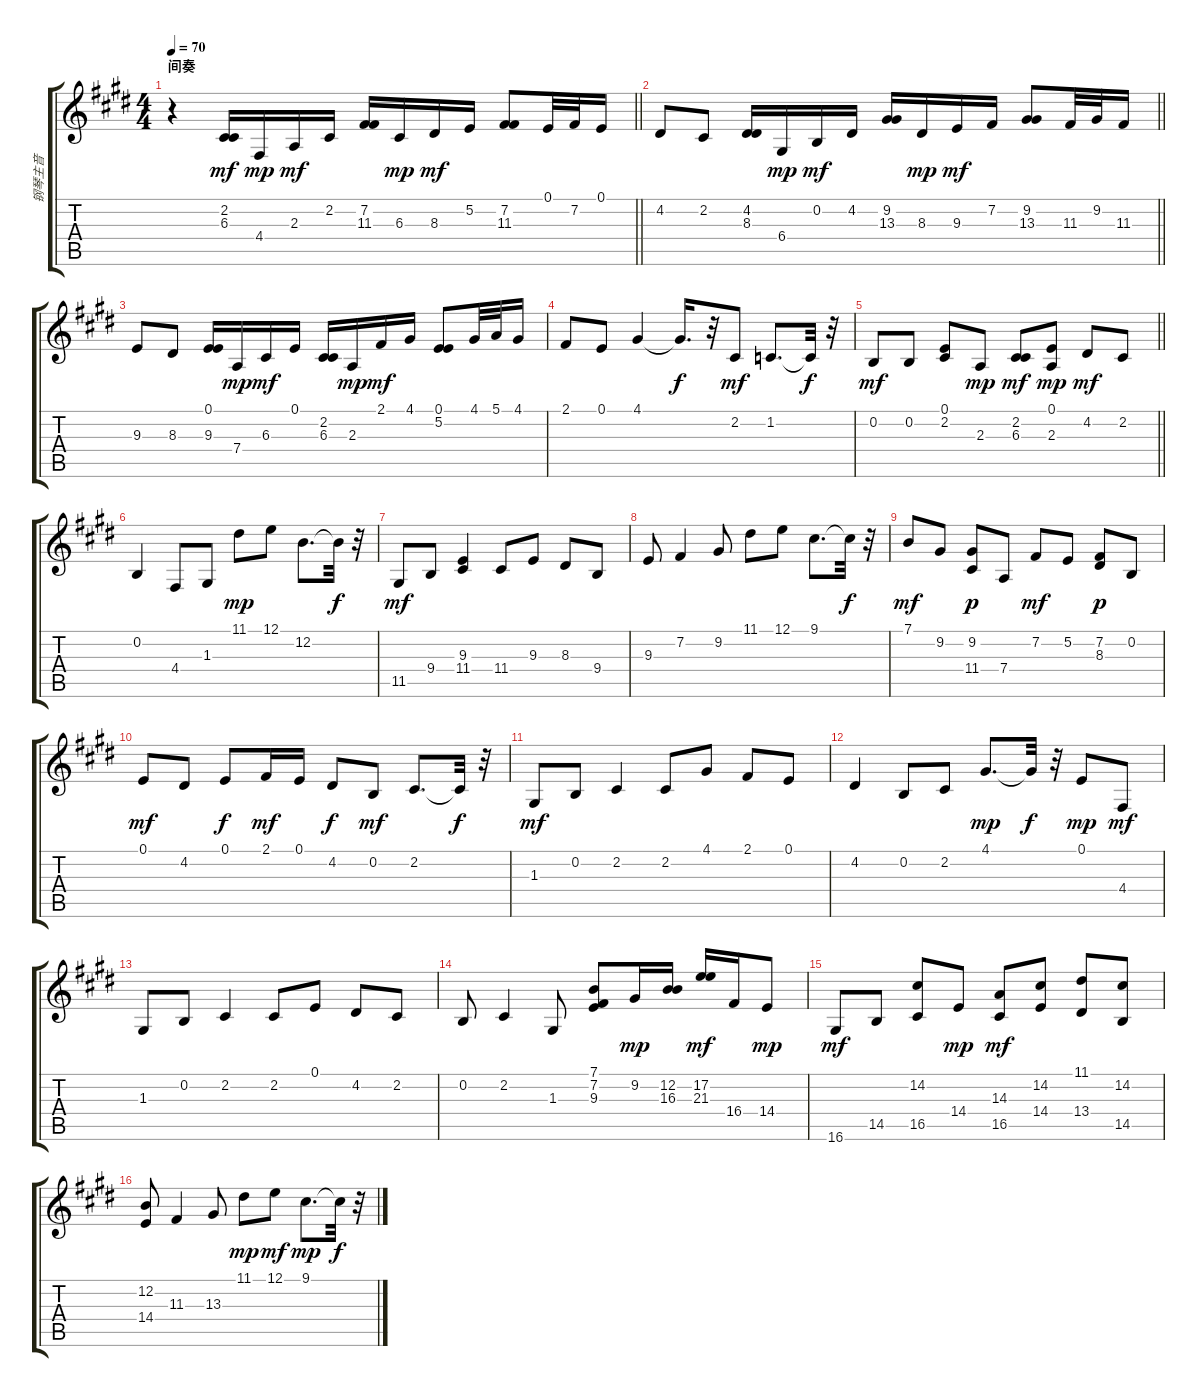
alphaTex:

\track ("钢琴主音" "钢琴主音") {instrument electricgrandpiano}
\staff {score tabs}
\tuning (E4 B3 G3 D3 A2 E2) {hide}
\ts (4 4)
\section ("" "间奏")
\tempo 70
\clef g2
\barLineRight lightlight
\ks e
r.4{dy f} (2.2 6.3).16{dy mf} 4.4.16{dy mp} 2.3.16{dy mf} 2.2.16 (7.2 11.3).16 6.3.16{dy mp} 8.3.16{dy mf} 5.2.16 (7.2 11.3).8 0.1.32 7.2.32 0.1.16 |
\section ("" "")
\barLineRight lightlight
4.2.8 2.2.8 (4.2 8.3).16 6.4.16{dy mp} 0.2.16{dy mf} 4.2.16 (9.2 13.3).16 8.3.16{dy mp} 9.3.16{dy mf} 7.2.16 (9.2 13.3).8 11.3.32 9.2.32 11.3.16 |
9.3.8 8.3.8 (0.1 9.3).16 7.4.16{dy mp} 6.3.16{dy mf} 0.1.16 (2.2 6.3).16 2.3.16{dy mp} 2.1.16{dy mf} 4.1.16 (0.1 5.2).8 4.1.32 5.1.32 4.1.16 |
2.1.8 0.1.8 4.1.4 4.1{t}.16{d dy f} r.32 2.2.8{dy mf} 1.2.8{d} 1.2{t}.32{dy f} r.32 |
\barLineRight lightlight
0.2.8{dy mf} 0.2.8 (0.1 2.2).8 2.3.8{dy mp} (2.2 6.3).8{dy mf} (0.1 2.3).8{dy mp} 4.2.8{dy mf} 2.2.8 |
0.2.4 4.4.8 1.3.8 11.1.8{dy mp} 12.1.8 12.2.8{d} 12.2{t}.32{dy f} r.32 |
11.5.8{dy mf} 9.4.8 (9.3 11.4).4 11.4.8 9.3.8 8.3.8 9.4.8 |
9.3.8 7.2.4 9.2.8 11.1.8 12.1.8 9.1.8{d} 9.1{t}.32{dy f} r.32 |
7.1.8{dy mf} 9.2.8 (9.2 11.4).8{dy p} 7.4.8 7.2.8{dy mf} 5.2.8 (7.2 8.3).8{dy p} 0.2.8 |
0.1.8{dy mf} 4.2.8 0.1.8{dy f} 2.1.16{dy mf} 0.1.16 4.2.8{dy f} 0.2.8{dy mf} 2.2.8{d} 2.2{t}.32{dy f} r.32 |
1.3.8{dy mf} 0.2.8 2.2.4 2.2.8 4.1.8 2.1.8 0.1.8 |
4.2.4 0.2.8 2.2.8 4.1.8{d dy mp} 4.1{t}.32{dy f} r.32 0.1.8{dy mp} 4.4.8{dy mf} |
1.3.8 0.2.8 2.2.4 2.2.8 0.1.8 4.2.8 2.2.8 |
0.2.8 2.2.4 1.3.8 (7.1 7.2 9.3).8 9.2.16{dy mp} (12.2 16.3).16 (17.2 21.3).16{dy mf} 16.4.16 14.4.8{dy mp} |
16.6.8{dy mf} 14.5.8 (14.2 16.5).8 14.4.8{dy mp} (14.3 16.5).8{dy mf} (14.2 14.4).8 (11.1 13.4).8 (14.2 14.5).8 |
(12.2 14.4).8 11.3.4 13.3.8 11.1.8{dy mp} 12.1.8{dy mf} 9.1.8{d dy mp} 9.1{t}.32{dy f} r.32
